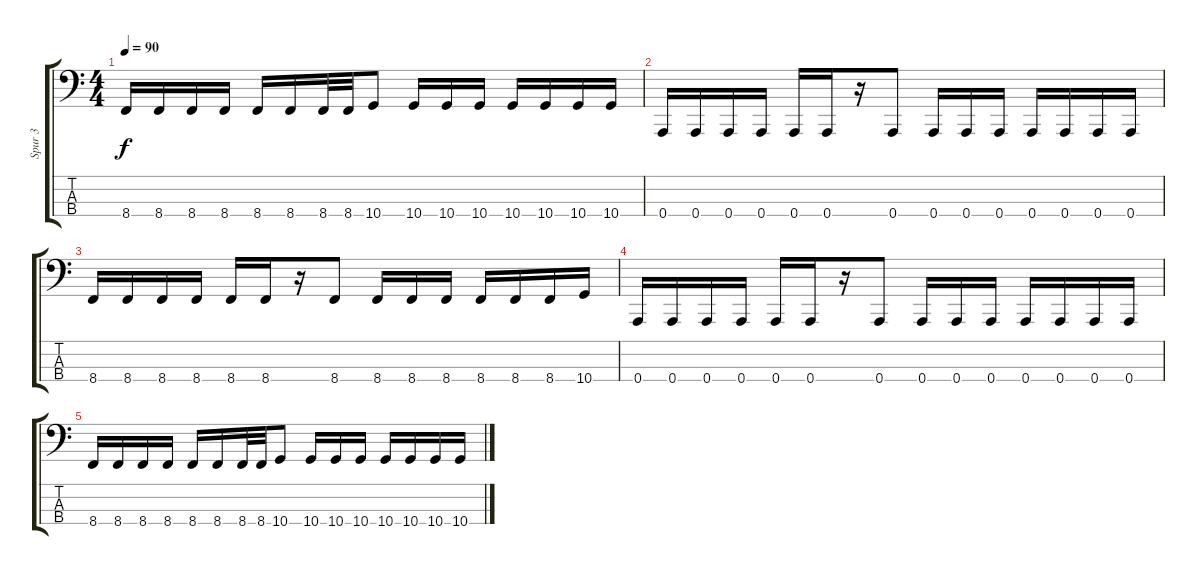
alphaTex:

\track ("Spur 3" "Spur 3") {instrument electricbassfinger}
\staff {score tabs}
\tuning (D2 A1 E1 A0) {hide}
\ts (4 4)
\tempo 90
\clef f4
\ks c
8.4.16{dy f} 8.4.16 8.4.16 8.4.16 8.4.16 8.4.16 8.4.32 8.4.32 10.4.8 10.4.16 10.4.16 10.4.16 10.4.16 10.4.16 10.4.16 10.4.16 |
0.4.16 0.4.16 0.4.16 0.4.16 0.4.16 0.4.16 r.16 0.4.8 0.4.16 0.4.16 0.4.16 0.4.16 0.4.16 0.4.16 0.4.16 |
8.4.16 8.4.16 8.4.16 8.4.16 8.4.16 8.4.16 r.16 8.4.8 8.4.16 8.4.16 8.4.16 8.4.16 8.4.16 8.4.16 10.4.16 |
0.4.16 0.4.16 0.4.16 0.4.16 0.4.16 0.4.16 r.16 0.4.8 0.4.16 0.4.16 0.4.16 0.4.16 0.4.16 0.4.16 0.4.16 |
8.4.16 8.4.16 8.4.16 8.4.16 8.4.16 8.4.16 8.4.32 8.4.32 10.4.8 10.4.16 10.4.16 10.4.16 10.4.16 10.4.16 10.4.16 10.4.16
